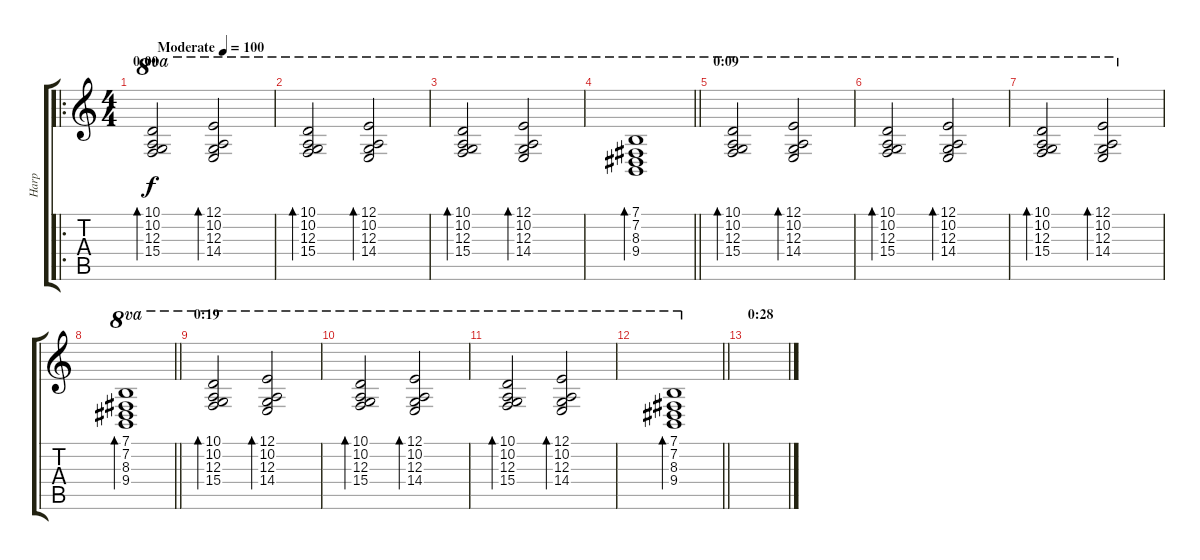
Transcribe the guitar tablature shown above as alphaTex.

\track ("Harp" "Harp") {instrument orchestralharp}
\staff {score tabs}
\tuning (E4 B3 G3 D3 A2 E2) {hide}
\ro
\ts (4 4)
\section ("" "0:00")
\tempo (100 "Moderate")
\clef g2
\ks c
(10.1 10.2 12.3 15.4).2{bd 120 ot 8va dy f instrument orchestralharp} (12.1 10.2 12.3 14.4).2{bd 120 ot 8va} |
(10.1 10.2 12.3 15.4).2{bd 120 ot 8va} (12.1 10.2 12.3 14.4).2{bd 120 ot 8va} |
(10.1 10.2 12.3 15.4).2{bd 120 ot 8va} (12.1 10.2 12.3 14.4).2{bd 120 ot 8va} |
\barLineRight lightlight
(7.1 7.2 8.3 9.4).1{bd 120 ot 8va} |
\section ("" "0:09")
(10.1 10.2 12.3 15.4).2{bd 120 ot 8va} (12.1 10.2 12.3 14.4).2{bd 120 ot 8va} |
(10.1 10.2 12.3 15.4).2{bd 120 ot 8va} (12.1 10.2 12.3 14.4).2{bd 120 ot 8va} |
(10.1 10.2 12.3 15.4).2{bd 120 ot 8va} (12.1 10.2 12.3 14.4).2{bd 120 ot 8va} |
\barLineRight lightlight
(7.1 7.2 8.3 9.4).1{bd 120 ot 8va} |
\section ("" "0:19")
(10.1 10.2 12.3 15.4).2{bd 120 ot 8va} (12.1 10.2 12.3 14.4).2{bd 120 ot 8va} |
(10.1 10.2 12.3 15.4).2{bd 120 ot 8va} (12.1 10.2 12.3 14.4).2{bd 120 ot 8va} |
(10.1 10.2 12.3 15.4).2{bd 120 ot 8va} (12.1 10.2 12.3 14.4).2{bd 120 ot 8va} |
\barLineRight lightlight
(7.1 7.2 8.3 9.4).1{bd 120 ot 8va} |
\section ("" "0:28")
